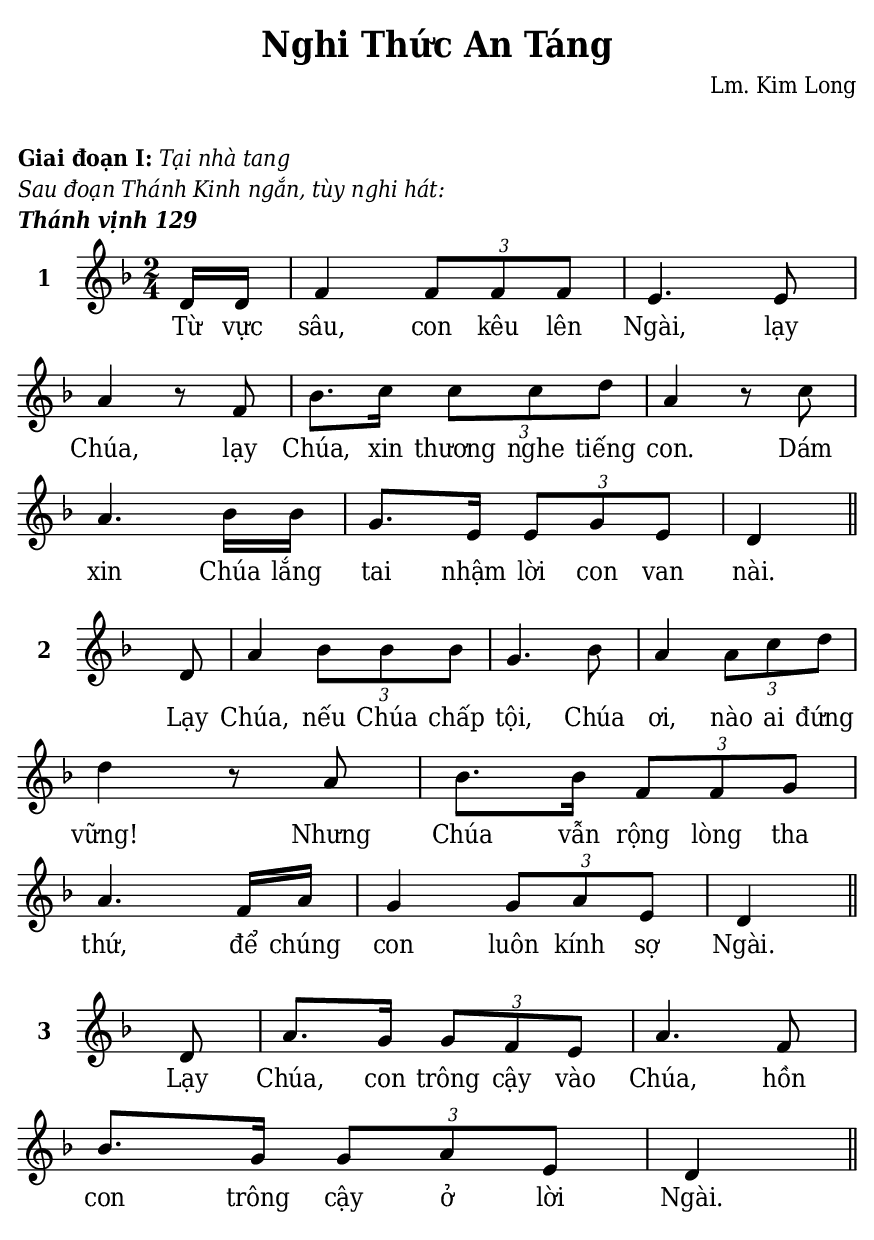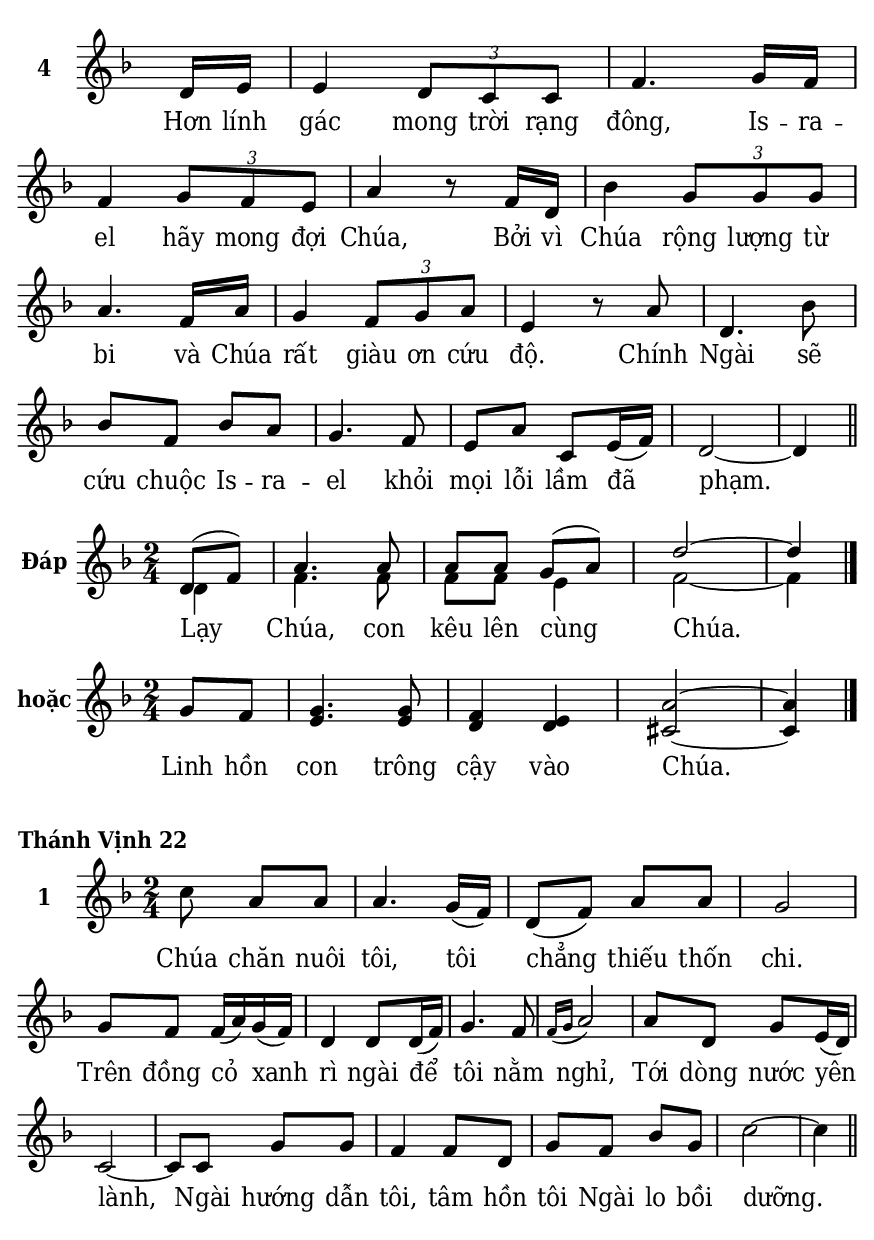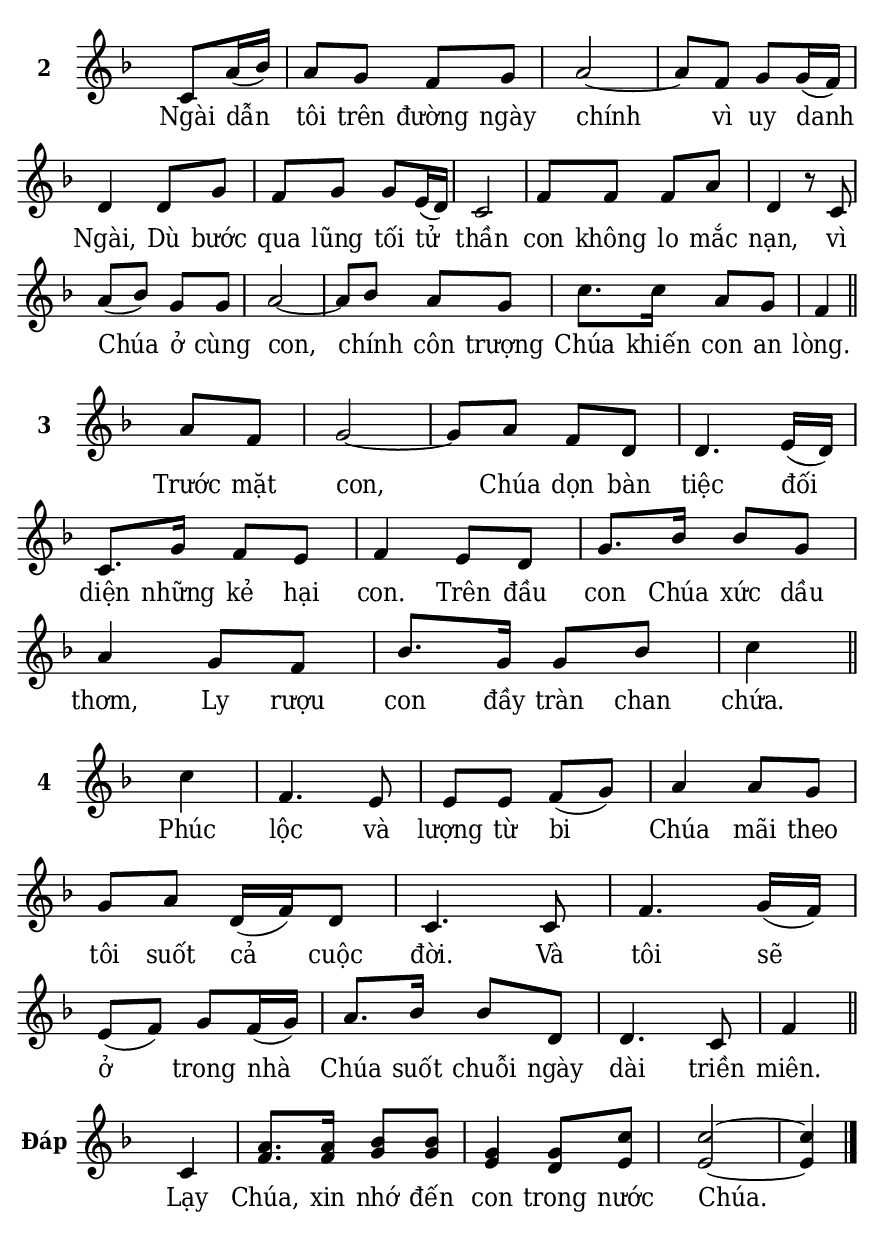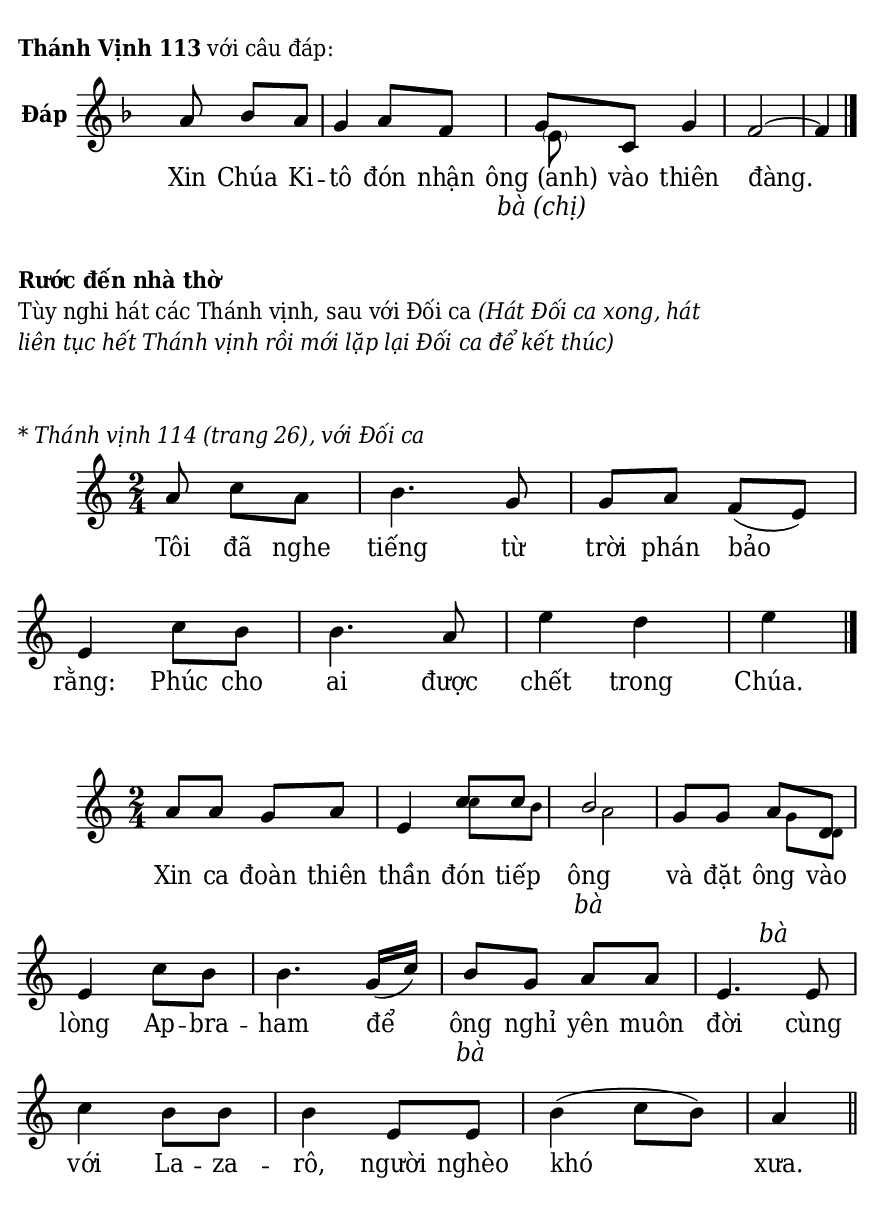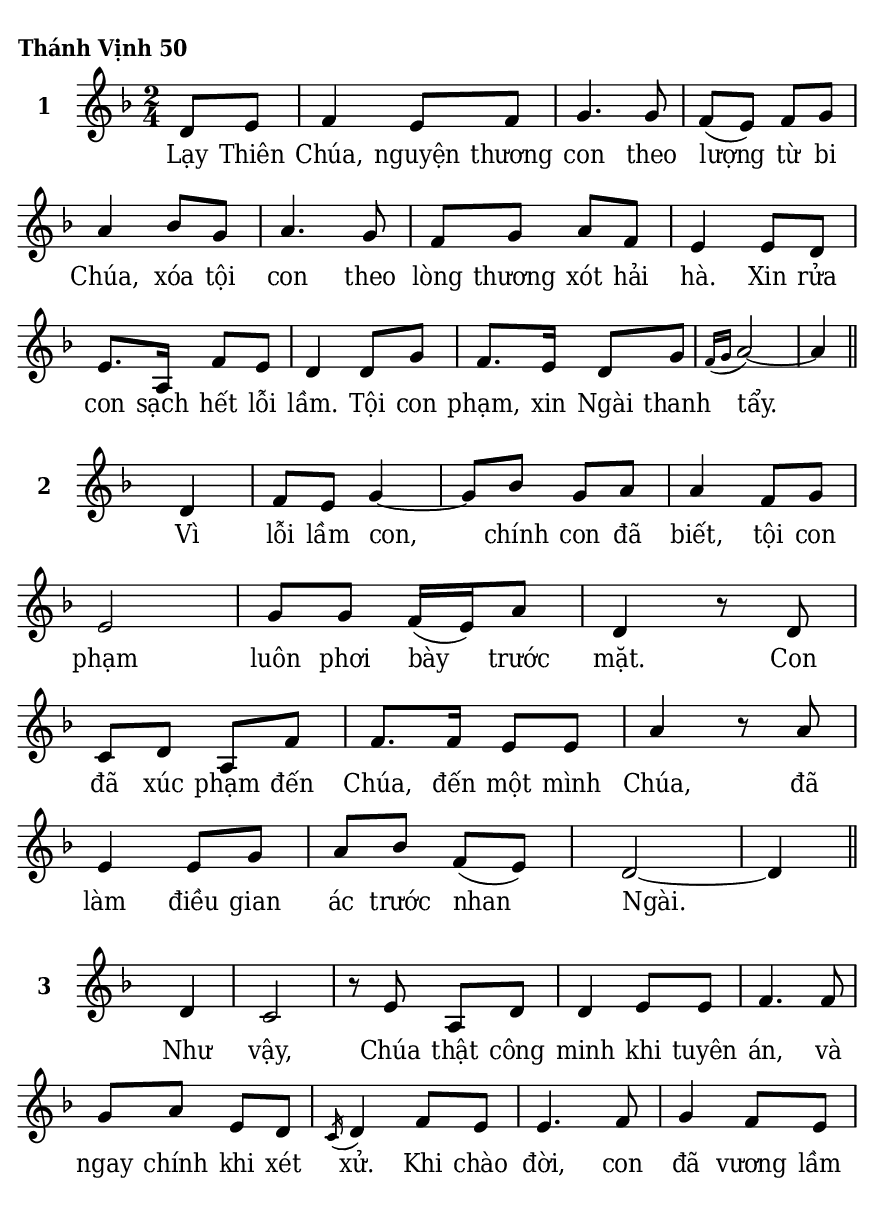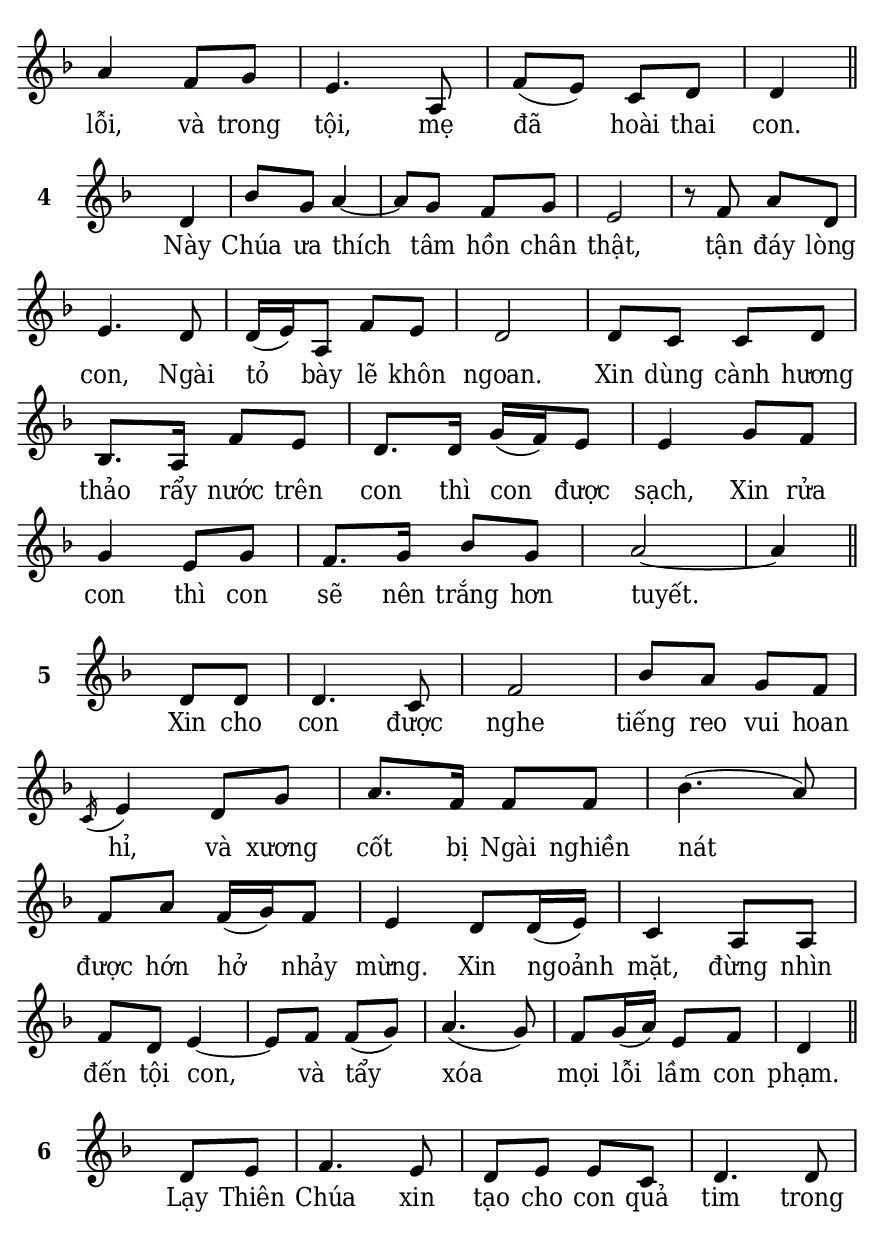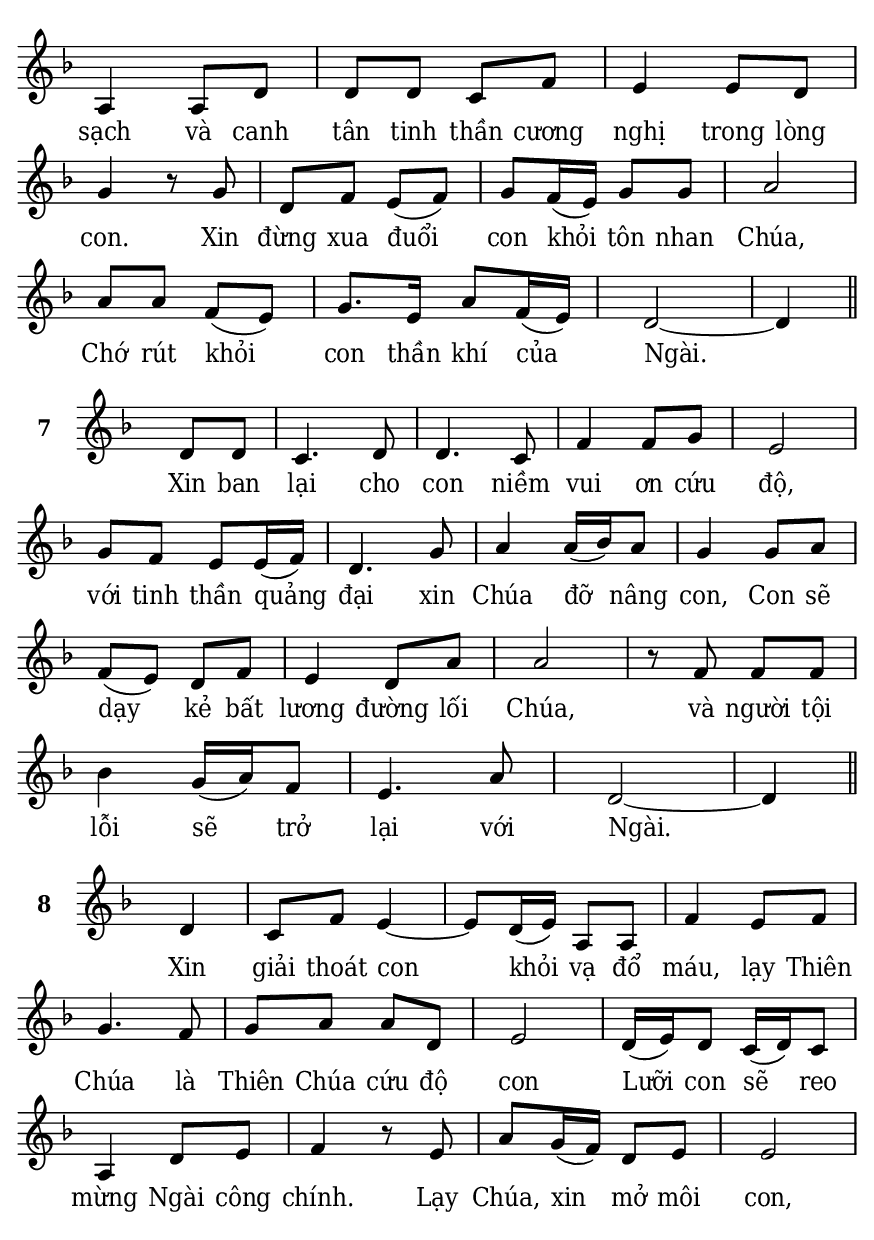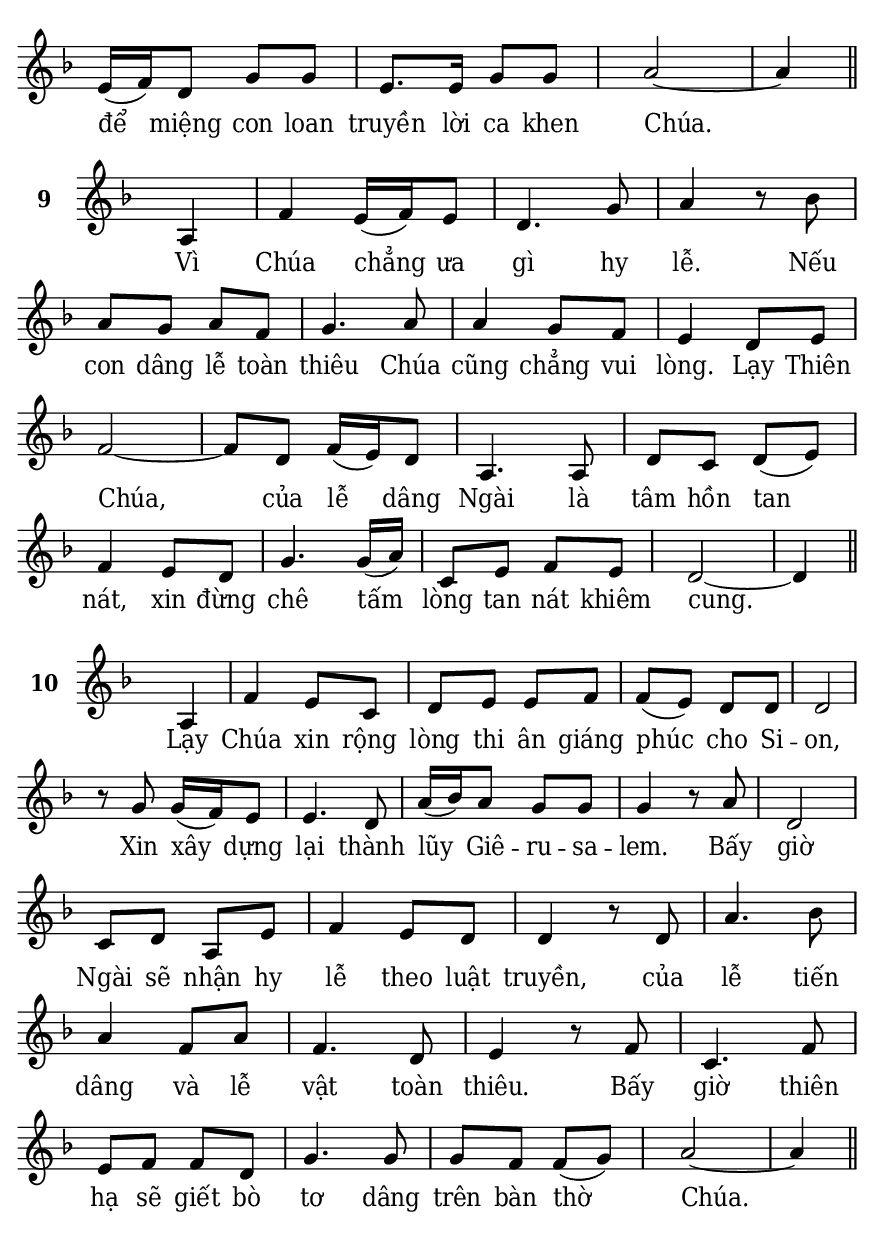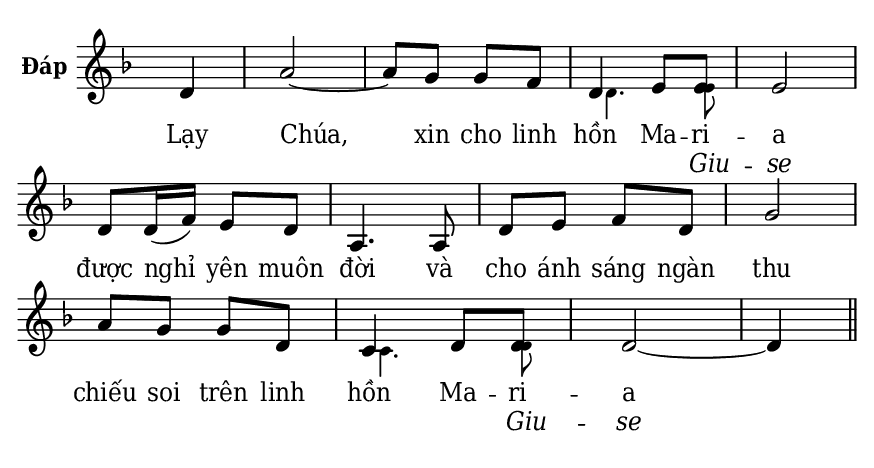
% Cài đặt chung
\version "2.22.1"
\include "english.ly"

\header {
  title = "Nghi Thức An Táng"
  composer = "Lm. Kim Long"
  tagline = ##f
}

% Nhạc
nhacMauMot = \relative c' {
  \key f \major
  \time 2/4
  \partial 8 d16 d |
  f4 \tuplet 3/2 { f8 f f } |
  e4. e8 |
  a4 r8 f |
  bf8. c16 \tuplet 3/2 { c8 c d } |
  a4 r8 c |
  a4. bf16 bf |
  g8. e16 \tuplet 3/2 { e8 g e } |
  d4 \bar "||"
}

nhacMauHai = \relative c' {
  \key f \major
  \time 2/4
  \partial 8 d8 |
  a'4 \tuplet 3/2 { bf8 bf bf } |
  g4. bf8 |
  a4 \tuplet 3/2 { a8 c d } |
  d4 r8 a |
  bf8. bf16 \tuplet 3/2 { f8 f g } |
  a4. f16 a |
  g4 \tuplet 3/2 { g8 a e } |
  d4 \bar "||"
}

nhacMauBa = \relative c' {
  \key f \major
  \time 2/4
  \partial 8 d8 |
  a'8. g16 \tuplet 3/2 { g8 f e } |
  a4. f8 |
  bf8. g16 \tuplet 3/2 { g8 a e } |
  d4 \bar "||"
}

nhacMauBon = \relative c' {
  \key f \major
  \time 2/4
  \partial 8 d16 e |
  e4 \tuplet 3/2 { d8 c c } |
  f4. g16 f |
  f4 \tuplet 3/2 { g8 f e } |
  a4 r8 f16 d |
  bf'4 \tuplet 3/2 { g8 g g } |
  a4. f16 a |
  g4 \tuplet 3/2 { f8 g a } |
  e4 r8 a |
  d,4. bf'8 |
  bf f bf a |
  g4. f8 |
  e a c, e16 (f) |
  d2 ~ |
  d4 \bar "||"
}

nhacMauNam = \relative c' {
  \key f \major
  \time 2/4
  \partial 4
  <<
    {
      \voiceOne
      d8 (f) |
      a4. a8 |
       a a g (a) |
       d2 ~ |
       d4 \bar "|."
    }
    \new Voice = "splitpart" {
      \voiceTwo
      \once \override NoteColumn.force-hshift = #1 d,4 |
      f4. f8 |
      f f
      \once \override NoteColumn.force-hshift = #1 e4 |
      f2 ~ |
      f4
    }
  >>
}

nhacMauSau = \relative c'' {
  \key f \major
  \time 2/4
  \partial 4 g8 f |
  <<
    {
      g4. g8 |
      f4 e |
      a2 ~ |
      a4 \bar "|."
    }
    {
      e4. e8 |
      d4 d |
      cs2 ~ |
      cs4
    }
  >>
}

nhacMauBay = \relative c'' {
  \key f \major
  \time 2/4
  \partial 4. c8 a a |
  a4. g16 (f) |
  d8 (f) a a |
  g2 |
  g8 f f16 (a) g (f) |
  d4 d8 d16 (f) |
  g4. f8 |
  \slashedGrace { f16 (g } a2) |
  a8 d, g e16 (d) |
  c2 ~ |
  c8 c g' g |
  f4 f8 d |
  g f bf g |
  c2 ~ |
  c4 \bar "||"
}

nhacMauTam = \relative c'' {
  \key f \major
  \time 2/4
  \partial 4 c,8 a'16 (bf) |
  a8 g f g |
  a2 ~ |
  a8 f g g16 (f) |
  d4 d8 g |
  f g g e16 (d) |
  c2 |
  f8 f f a |
  d,4 r8 c |
  a' (bf) g g |
  a2 ~ |
  a8 bf a g |
  c8. c16 a8 g |
  f4 \bar "||"
}

nhacMauChin = \relative c'' {
  \key f \major
  \time 2/4
  \partial 4 a8 f |
  g2 ~ |
  g8 a f d |
  d4. e16 (d) |
  c8. g'16 f8 e |
  f4 e8 d |
  g8. bf16 bf8 g |
  a4 g8 f |
  bf8. g16 g8 bf |
  c4 \bar "||"
}

nhacMauMuoi = \relative c'' {
  \key f \major
  \time 2/4
  \partial 4 c4 |
  f,4. e8 |
  e e f (g) |
  a4 a8 g |
  g a d,16 (f) d8 |
  c4. c8 |
  f4. g16 (f) |
  e8 (f) g f16 (g) |
  a8. bf16 bf8 d, |
  d4. c8 |
  f4 \bar "||"
}

nhacMauMuoiMot = \relative c' {
  \key f \major
  \time 2/4
  \partial 4 c4 |
  <<
    {
      a'8. a16 bf8 bf |
      g4 g8 c |
      c2 ~ |
      c4 \bar "|."
    }
    {
      f,8. f16 g8 g |
      e4 d8 e |
      e2 ~ |
      e4
    }
  >>
}

nhacMauMuoiHai = \relative c'' {
  \key f \major
  \time 2/4
  \partial 4. a8 bf a |
  g4 a8 f |
  <<
    {
      \voiceOne
      g8
    }
    \new Voice = "splitpart" {
      \voiceTwo
      \once \override NoteColumn.force-hshift = #1
      \parenthesize
      e
    }
  >>
  c8 g'4 |
  f2 ~ |
  f4 \bar "|."
}

nhacMauMuoiBa = \relative c'' {
  \key c \major
  \time 2/4
  \partial 4. a8 c a |
  b4. g8 |
  g a f (e) |
  e4 c'8 b |
  b4. a8 |
  e'4 d |
  e \bar "|."
}

nhacMauMuoiBon = \relative c'' {
  \key c \major
  \time 2/4
  a8 a g a |
  e4
  <<
    {
      \voiceOne
      c'8 c
      b2
    }
    \new Voice = "splitpart" {
      \voiceTwo
      \override NoteColumn.force-hshift = #1.2
      \tiny c8 b |
      a2
    }
  >>
  \oneVoice
  g8 g
  <<
    {
      \voiceOne
      a d,
    }
    \new Voice = "splitpart" {
      \voiceTwo
      \override NoteColumn.force-hshift = #1.2
      \tiny g d
    }
  >>
  \oneVoice
  e4 c'8 b |
  b4. g16 (c) |
  b8 g a a |
  e4. e8 |
  c'4 b8 b |
  b4 e,8 e |
  b'4 (c8 b) |
  a4 \bar "||"
}

nhacMauMuoiLam = \relative c' {
  \key f \major
  \time 2/4
  \partial 4 d8 e |
  f4 e8 f |
  g4. g8 |
  f (e) f g |
  a4 bf8 g |
  a4. g8 |
  f g a f |
  e4 e8 d |
  e8. a,16 f'8 e |
  d4 d8 g |
  f8. e16 d8 g |
  \slashedGrace { f16 (g } a2) ~ |
  a4 \bar "||"
}

nhacMauMuoiSau = \relative c' {
  \key f \major
  \time 2/4
  \partial 4 d4 |
  f8 e g4 ~ |
  g8 bf g a |
  a4 f8 g |
  e2 |
  g8 g f16 (e) a8 |
  d,4 r8 d |
  c d a f' |
  f8. f16 e8 e |
  a4 r8 a |
  e4 e8 g |
  a bf f (e) |
  d2 ~ |
  d4 \bar "||"
}

nhacMauMuoiBay = \relative c' {
  \key f \major
  \time 2/4
  \partial 4 d4 |
  c2 |
  r8 e a, d |
  d4 e8 e |
  f4. f8 |
  g a e d |
  \slashedGrace { c16 ( } d4) f8 e |
  e4. f8 |
  g4 f8 e |
  a4 f8 g |
  e4. a,8 |
  f' (e) c d |
  d4 \bar "||"
}

nhacMauMuoiTam = \relative c' {
  \key f \major
  \time 2/4
  \partial 4 d4 |
  bf'8 g a4 ~ |
  a8 g f g |
  e2 |
  r8 f a d, |
  e4. d8 |
  d16 (e) a,8 f' e |
  d2 |
  d8 c c d |
  bf8. a16 f'8 e |
  d8. d16 g (f) e8 |
  e4 g8 f |
  g4 e8 g |
  f8. g16 bf8 g |
  a2 ~ |
  a4 \bar "||"
}

nhacMauMuoiChin = \relative c' {
  \key f \major
  \time 2/4
  \partial 4 d8 d |
  d4. c8 |
  f2 |
  bf8 a g f |
  \slashedGrace { c16 ( } e4) d8 g |
  a8. f16 f8 f |
  bf4. (a8) |
  f a f16 (g) f8 |
  e4 d8 d16 (e) |
  c4 a8 a |
  f' d e4 ~ |
  e8 f f (g) |
  a4. (g8) |
  f g16 (a) e8 f |
  d4 \bar "||"
}

nhacMauHaiMuoi = \relative c' {
  \key f \major
  \time 2/4
  \partial 4 d8 e |
  f4. e8 |
  d e e c |
  d4. d8 |
  a4 a8 d |
  d d c f |
  e4 e8 d |
  g4 r8 g |
  d f e (f) |
  g f16 (e) g8 g |
  a2 |
  a8 a f (e) |
  g8. e16 a8 f16 (e) |
  d2 ~ |
  d4 \bar "||"
}

nhacMauHaiMuoiMot = \relative c' {
  \key f \major
  \time 2/4
  \partial 4 d8 d |
  c4. d8 |
  d4. c8 |
  f4 f8 g |
  e2 |
  g8 f e e16 (f) |
  d4. g8 |
  a4 a16 (bf) a8 |
  g4 g8 a |
  f (e) d f |
  e4 d8 a' |
  a2 |
  r8 f f f |
  bf4 g16 (a) f8 |
  e4. a8 |
  d,2 ~ |
  d4 \bar "||"
}

nhacMauHaiMuoiHai = \relative c' {
  \key f \major
  \time 2/4
  \partial 4 d4 |
  c8 f e4 ~ |
  e8 d16 (e) a,8 a |
  f'4 e8 f |
  g4. f8 |
  g a a d, |
  e2 |
  d16 (e) d8 c16 (d) c8 |
  a4 d8 e |
  f4 r8 e |
  a g16 (f) d8 e |
  e2 |
  e16 (f) d8 g g |
  e8. e16 g8 g |
  a2 ~ |
  a4 \bar "||"
}

nhacMauHaiMuoiBa = \relative c' {
  \key f \major
  \time 2/4
  \partial 4 a4 |
  f'4 e16 (f) e8 |
  d4. g8 |
  a4 r8 bf |
  a g a f |
  g4. a8 |
  a4 g8 f |
  e4 d8 e |
  f2 ~ |
  f8 d f16 (e) d8 |
  a4. a8 |
  d c d (e) |
  f4 e8 d |
  g4. g16 (a) |
  c,8 e f e |
  d2 ~ |
  d4 \bar "||"
}

nhacMauHaiMuoiBon = \relative c' {
  \key f \major
  \time 2/4
  \partial 4 a4 |
  f'4 e8 c |
  d e e f |
  f (e) d d |
  d2 |
  r8 g g16 (f) e8 |
  e4. d8 |
  a'16 (bf) a8 g g |
  g4 r8 a |
  d,2 |
  c8 d a e' |
  f4 e8 d |
  d4 r8 d |
  a'4. bf8 |
  a4 f8 a |
  f4. d8 |
  e4 r8 f |
  c4. f8 |
  e f f d |
  g4. g8 |
  g f f (g) |
  a2 ~ |
  a4 \bar "||"
}

nhacMauHaiMuoiLam = \relative c' {
  \key f \major
  \time 2/4
  \partial 4 d4 |
  a'2 ~ |
  a8 g g f |
  <<
    {
      \voiceOne
      d4 e8 e
    }
    \new Voice = "beBas" {
      \voiceTwo
      \override NoteColumn.force-hshift = #1
      \tiny d4. e8
    }
  >>
  \oneVoice
  e2 |
  d8 d16 (f) e8 d |
  a4. a8 |
  d e f d |
  g2 |
  a8 g g d |
  <<
    {
      \voiceOne
      c4 d8 d
    }
    \new Voice = "beBas" {
      \voiceTwo
      \override NoteColumn.force-hshift = #1
      \tiny c4. d8
    }
  >>
  \oneVoice
  d2 ~ |
  d4 \bar "||"
}

% Lời
loiMauMot = \lyricmode {
  Từ vực sâu, con kêu lên Ngài, lạy Chúa,
  lạy Chúa, xin thương nghe tiếng con.
  Dám xin Chúa lắng tai nhậm lời con van nài.
}

loiMauHai = \lyricmode {
  Lạy Chúa, nếu Chúa chấp tội, Chúa ơi,
  nào ai đứng vững!
  Nhưng Chúa vẫn rộng lòng tha thứ,
  để chúng con luôn kính sợ Ngài.
}

loiMauBa = \lyricmode {
  Lạy Chúa, con trông cậy vào Chúa,
  hồn con trông cậy ở lời Ngài.
  Hồn con mong đợi Chúa hơn lính gác mong trời rạng đông.
}

loiMauBon = \lyricmode {
  Hơn lính gác mong trời rạng đông,
  Is -- ra -- el hãy mong đợi Chúa,
  Bởi vì Chúa rộng lượng từ bi
  và Chúa rất giàu ơn cứu độ.
  Chính Ngài sẽ cứu chuộc Is -- ra -- el
  khỏi mọi lỗi lầm đã phạm.
}

loiMauNam = \lyricmode {
  Lạy Chúa, con kêu lên cùng Chúa.
}

loiMauSau = \lyricmode {
  Linh hồn con trông cậy vào Chúa.
}

loiMauBay = \lyricmode {
  Chúa chăn nuôi tôi, tôi chẳng thiếu thốn chi.
  Trên đồng cỏ xanh rì ngài để tôi nằm nghỉ,
  Tới dòng nước yên lành,
  Ngài hướng dẫn tôi, tâm hồn tôi Ngài lo bồi dưỡng.
}

loiMauTam = \lyricmode {
  Ngài dẫn tôi trên đường ngày chính vì uy danh Ngài,
  Dù bước qua lũng tối tử thần
  con không lo mắc nạn,
  vì Chúa ở cùng con,
  chính côn trượng Chúa khiến con an lòng.
}

loiMauChin = \lyricmode {
  Trước mặt con, Chúa dọn bàn tiệc đối diện những kẻ hại con.
  Trên đầu con Chúa xức dầu thơm,
  Ly rượu con đầy tràn chan chứa.
}

loiMauMuoi = \lyricmode {
  Phúc lộc và lượng từ bi Chúa mãi theo tôi suốt cả cuộc đời.
  Và tôi sẽ ở trong nhà Chúa suốt chuỗi ngày dài triền miên.
}

loiMauMuoiMot = \lyricmode {
  Lạy Chúa, xin nhớ đến con trong nước Chúa.
}

loiMauMuoiHai = \lyricmode {
  Xin Chúa Ki -- tô đón nhận
  <<
  { "ông (anh)" }
  \new Lyrics {
	  \set associatedVoice = "beSop"
	  \override Lyrics.LyricText.font-shape = #'italic
	  "bà (chị)"
	}
  >>
  vào thiên đàng.
}

loiMauMuoiBa = \lyricmode {
  Tôi đã nghe tiếng từ trời phán bảo rằng:
  Phúc cho ai được chết trong Chúa.
}

loiMauMuoiBon = \lyricmode {
  Xin ca đoàn thiên thần đón tiếp
  <<
  { ông }
  \new Lyrics {
	  \set associatedVoice = "beSop"
	  \override Lyrics.LyricText.font-shape = #'italic
	  bà
	}
  >>
  và đặt
  <<
  { ông }
  \new Lyrics {
	  \set associatedVoice = "beSop"
	  \override Lyrics.LyricText.font-shape = #'italic
	  bà
	}
  >>
  vào lòng Ap -- bra -- ham để
  <<
  { ông }
  \new Lyrics {
	  \set associatedVoice = "beSop"
	  \override Lyrics.LyricText.font-shape = #'italic
	  bà
	}
  >>
  nghỉ yên muôn đời cùng với La -- za -- rô,
  người nghèo khó xưa.
}

loiMauMuoiLam = \lyricmode {
  Lạy Thiên Chúa, nguyện thương con theo lượng từ bi Chúa,
  xóa tội con theo lòng thương xót hải hà.
  Xin rửa con sạch hết lỗi lầm.
  Tội con phạm, xin Ngài thanh tẩy.
}

loiMauMuoiSau = \lyricmode {
  Vì lỗi lầm con, chính con đã biết,
  tội con phạm luôn phơi bày trước mặt.
  Con đã xúc phạm đến Chúa, đến một mình Chúa,
  đã làm điều gian ác trước nhan Ngài.
}

loiMauMuoiBay = \lyricmode {
  Như vậy, Chúa thật công minh khi tuyên án,
  và ngay chính khi xét xử.
  Khi chào đời, con đã vương lầm lỗi,
  và trong tội, mẹ đã hoài thai con.
}

loiMauMuoiTam = \lyricmode {
  Này Chúa ưa thích tâm hồn chân thật, tận đáy lòng con,
  Ngài tỏ bày lẽ khôn ngoan.
  Xin dùng cành hương thảo rẩy nước trên con thì con được sạch,
  Xin rửa con thì con sẽ nên trắng hơn tuyết.
}

loiMauMuoiChin = \lyricmode {
  Xin cho con được nghe tiếng reo vui hoan hỉ,
  và xương cốt bị Ngài nghiền nát được hớn hở nhảy mừng.
  Xin ngoảnh mặt, đừng nhìn đến tội con,
  và tẩy xóa mọi lỗi lầm con phạm.
}

loiMauHaiMuoi = \lyricmode {
  Lạy Thiên Chúa xin tạo cho con quả tim trong sạch
  và canh tân tinh thần cương nghị trong lòng con.
  Xin đừng xua đuổi con khỏi tôn nhan Chúa,
  Chớ rút khỏi con thần khí của Ngài.
}

loiMauHaiMuoiMot = \lyricmode {
  Xin ban lại cho con niềm vui ơn cứu độ,
  với tinh thần quảng đại xin Chúa đỡ nâng con,
  Con sẽ dạy kẻ bất lương đường lối Chúa,
  và người tội lỗi sẽ trở lại với Ngài.
}

loiMauHaiMuoiHai = \lyricmode {
  Xin giải thoát con khỏi vạ đổ máu,
  lạy Thiên Chúa là Thiên Chúa cứu độ con
  Lưỡi con sẽ reo mừng Ngài công chính.
  Lạy Chúa, xin mở môi con,
  để miệng con loan truyền lời ca khen Chúa.
}

loiMauHaiMuoiBa = \lyricmode {
  Vì Chúa chẳng ưa gì hy lễ.
  Nếu con dâng lễ toàn thiêu Chúa cũng chẳng vui lòng.
  Lạy Thiên Chúa, của lễ dâng Ngài là tâm hồn tan nát,
  xin đừng chê tấm lòng tan nát khiêm cung.
}

loiMauHaiMuoiBon = \lyricmode {
  Lạy Chúa xin rộng lòng thi ân giáng phúc cho Si -- on,
  Xin xây dựng lại thành lũy Giê -- ru -- sa -- lem.
  Bấy giờ Ngài sẽ nhận hy lễ theo luật truyền,
  của lễ tiến dâng và lễ vật toàn thiêu.
  Bấy giờ thiên hạ sẽ giết bò tơ dâng trên bàn thờ Chúa.
}

loiMauHaiMuoiLam = \lyricmode {
  Lạy Chúa, xin cho linh
  <<
  { hồn Ma -- ri -- a }
  \new Lyrics {
	  \set associatedVoice = "beBas"
	  \override Lyrics.LyricText.font-shape = #'italic
	  _ _ Giu -- se
	}
  >>
  được nghỉ yên muôn đời
  và cho ánh sáng ngàn thu chiếu soi trên linh
  <<
  { hồn Ma -- ri -- a }
  \new Lyrics {
	  \set associatedVoice = "beBas"
	  \override Lyrics.LyricText.font-shape = #'italic
	  _ _ Giu -- se
	}
  >>
}

% Dàn trang
\paper {
  #(set-paper-size "a5")
  top-margin = 3\mm
  bottom-margin = 3\mm
  left-margin = 3\mm
  right-margin = 3\mm
  indent = #0
  #(define fonts
	 (make-pango-font-tree "Deja Vu Serif Condensed"
	 		       "Deja Vu Serif Condensed"
			       "Deja Vu Serif Condensed"
			       (/ 20 20)))
  print-page-number = ##f
}

\markup {
  \vspace #2
  \column {
    \left-align {
      \line {
        \bold "Giai đoạn I:" \normal-text \italic "Tại nhà tang"
      }
      \line {
        \italic "Sau đoạn Thánh Kinh ngắn, tùy nghi hát:"
      }
      \line {
        \bold \italic "Thánh vịnh 129"
      }
    }
  }
}

\score {
  <<
    \new Staff \with {
      instrumentName = \markup { \bold "1" }} <<
        \clef treble
        \new Voice = beSop {
          \nhacMauMot
        }
      \new Lyrics \lyricsto beSop \loiMauMot
    >>
  >>
  \layout {
    indent = 10
    \override Lyrics.LyricSpace.minimum-distance = #1
    \override Score.BarNumber.break-visibility = ##(#f #f #f)
    \override Score.SpacingSpanner.uniform-stretching = ##t
    ragged-last = ##f
  }
}

\score {
  <<
    \new Staff \with {
      instrumentName = \markup { \bold "2" }} <<
        \clef treble
        \new Voice = beSop {
          \nhacMauHai
        }
      \new Lyrics \lyricsto beSop \loiMauHai
    >>
  >>
  \layout {
    indent = 10
    \override Staff.TimeSignature.transparent = ##t
    \override Lyrics.LyricSpace.minimum-distance = #1
    \override Score.BarNumber.break-visibility = ##(#f #f #f)
    \override Score.SpacingSpanner.uniform-stretching = ##t
    \override LyricHyphen.minimum-distance = #1.5
    ragged-last = ##f
  }
}

\score {
  <<
    \new Staff \with {
      instrumentName = \markup { \bold "3" }} <<
        \clef treble
        \new Voice = beSop {
          \nhacMauBa
        }
      \new Lyrics \lyricsto beSop \loiMauBa
    >>
  >>
  \layout {
    indent = 10
    \override Staff.TimeSignature.transparent = ##t
    \override Lyrics.LyricSpace.minimum-distance = #1
    \override Score.BarNumber.break-visibility = ##(#f #f #f)
    \override Score.SpacingSpanner.uniform-stretching = ##t
    ragged-last = ##f
  }
}

\score {
  <<
    \new Staff \with {
      instrumentName = \markup { \bold "4" }} <<
        \clef treble
        \new Voice = beSop {
          \nhacMauBon
        }
      \new Lyrics \lyricsto beSop \loiMauBon
    >>
  >>
  \layout {
    indent = 10
    \override Staff.TimeSignature.transparent = ##t
    \override Lyrics.LyricSpace.minimum-distance = #1
    \override LyricHyphen.minimum-distance = #1
    \override Score.BarNumber.break-visibility = ##(#f #f #f)
    \override Score.SpacingSpanner.uniform-stretching = ##t
    ragged-last = ##f
  }
}

\score {
  <<
    \new Staff \with {
      instrumentName = \markup { \bold "Đáp" }} <<
        \clef treble
        \new Voice = beSop {
          \nhacMauNam
        }
      \new Lyrics \lyricsto beSop \loiMauNam
    >>
  >>
  \layout {
    indent = 10
    \override Lyrics.LyricSpace.minimum-distance = #1
    \override Score.BarNumber.break-visibility = ##(#f #f #f)
    \override Score.SpacingSpanner.uniform-stretching = ##t
    ragged-last = ##f
  }
}

\score {
  <<
    \new Staff \with {
      instrumentName = \markup { \bold "hoặc" }} <<
        \clef treble
        \new Voice = beSop {
          \nhacMauSau
        }
      \new Lyrics \lyricsto beSop \loiMauSau
    >>
  >>
  \layout {
    indent = 10
    \override Lyrics.LyricSpace.minimum-distance = #1
    \override Score.BarNumber.break-visibility = ##(#f #f #f)
    \override Score.SpacingSpanner.uniform-stretching = ##t
    ragged-last = ##f
  }
}

\markup {
  \vspace #2
  \bold "Thánh Vịnh 22"
}

\score {
  <<
    \new Staff \with {
      instrumentName = \markup { \bold "1" }} <<
        \clef treble
        \new Voice = beSop {
          \nhacMauBay
        }
      \new Lyrics \lyricsto beSop \loiMauBay
    >>
  >>
  \layout {
    indent = 10
    \override Lyrics.LyricSpace.minimum-distance = #1
    \override Score.BarNumber.break-visibility = ##(#f #f #f)
    \override Score.SpacingSpanner.uniform-stretching = ##t
    ragged-last = ##f
  }
}

\score {
  <<
    \new Staff \with {
      instrumentName = \markup { \bold "2" }} <<
        \clef treble
        \new Voice = beSop {
          \nhacMauTam
        }
      \new Lyrics \lyricsto beSop \loiMauTam
    >>
  >>
  \layout {
    indent = 10
    \override Staff.TimeSignature.transparent = ##t
    \override Lyrics.LyricSpace.minimum-distance = #1
    \override Score.BarNumber.break-visibility = ##(#f #f #f)
    \override Score.SpacingSpanner.uniform-stretching = ##t
    ragged-last = ##f
  }
}

\score {
  <<
    \new Staff \with {
      instrumentName = \markup { \bold "3" }} <<
        \clef treble
        \new Voice = beSop {
          \nhacMauChin
        }
      \new Lyrics \lyricsto beSop \loiMauChin
    >>
  >>
  \layout {
    indent = 10
    \override Staff.TimeSignature.transparent = ##t
    \override Lyrics.LyricSpace.minimum-distance = #1
    \override Score.BarNumber.break-visibility = ##(#f #f #f)
    \override Score.SpacingSpanner.uniform-stretching = ##t
    ragged-last = ##f
  }
}

\score {
  <<
    \new Staff \with {
      instrumentName = \markup { \bold "4" }} <<
        \clef treble
        \new Voice = beSop {
          \nhacMauMuoi
        }
      \new Lyrics \lyricsto beSop \loiMauMuoi
    >>
  >>
  \layout {
    indent = 10
    \override Staff.TimeSignature.transparent = ##t
    \override Lyrics.LyricSpace.minimum-distance = #1
    \override Score.BarNumber.break-visibility = ##(#f #f #f)
    \override Score.SpacingSpanner.uniform-stretching = ##t
    ragged-last = ##f
  }
}

\score {
  <<
    \new Staff \with {
      instrumentName = \markup { \bold "Đáp" }} <<
        \clef treble
        \new Voice = beSop {
          \nhacMauMuoiMot
        }
      \new Lyrics \lyricsto beSop \loiMauMuoiMot
    >>
  >>
  \layout {
    indent = 10
    \override Staff.TimeSignature.transparent = ##t
    \override Lyrics.LyricSpace.minimum-distance = #1
    \override Score.BarNumber.break-visibility = ##(#f #f #f)
    \override Score.SpacingSpanner.uniform-stretching = ##t
    ragged-last = ##f
  }
}

\markup {
  \vspace #2
  \bold "Thánh Vịnh 113" \normal-text "với câu đáp:"
}

\score {
  <<
    \new Staff \with {
      instrumentName = \markup { \bold "Đáp" }} <<
        \clef treble
        \new Voice = beSop {
          \nhacMauMuoiHai
        }
      \new Lyrics \lyricsto beSop \loiMauMuoiHai
    >>
  >>
  \layout {
    indent = 10
    \override Staff.TimeSignature.transparent = ##t
    \override Lyrics.LyricSpace.minimum-distance = #1
    \override Score.BarNumber.break-visibility = ##(#f #f #f)
    \override Score.SpacingSpanner.uniform-stretching = ##t
    ragged-last = ##f
  }
}

\markup {
  \vspace #2
  \column {
    \left-align {
      \line {
        \bold "Rước đến nhà thờ"
      }
      \line {
        "Tùy nghi hát các Thánh vịnh, sau với Đối ca"
        \italic "(Hát Đối ca xong, hát"
      }
      \line {
        \italic "liên tục hết Thánh vịnh rồi mới lặp lại Đối ca để kết thúc)"
      }
      \vspace #2
      \line {
        \italic "* Thánh vịnh 114 (trang 26), với Đối ca"
      }
    }
  }
}

\score {
  <<
    \new Staff <<
        \clef treble
        \new Voice = beSop {
          \nhacMauMuoiBa
        }
      \new Lyrics \lyricsto beSop \loiMauMuoiBa
    >>
  >>
  \layout {
    indent = 10
    \override Lyrics.LyricSpace.minimum-distance = #1
    \override Score.BarNumber.break-visibility = ##(#f #f #f)
    \override Score.SpacingSpanner.uniform-stretching = ##t
    ragged-last = ##f
  }
}

\score {
  <<
    \new Staff <<
        \clef treble
        \new Voice = beSop {
          \nhacMauMuoiBon
        }
      \new Lyrics \lyricsto beSop \loiMauMuoiBon
    >>
  >>
  \layout {
    indent = 10
    \override Lyrics.LyricSpace.minimum-distance = #1
    \override Score.BarNumber.break-visibility = ##(#f #f #f)
    \override Score.SpacingSpanner.uniform-stretching = ##t
    ragged-last = ##f
  }
}

\markup {
  \vspace #2
  \bold "Thánh Vịnh 50"
}

\score {
  <<
    \new Staff \with {
      instrumentName = \markup { \bold "1" }} <<
        \clef treble
        \new Voice = beSop {
          \nhacMauMuoiLam
        }
      \new Lyrics \lyricsto beSop \loiMauMuoiLam
    >>
  >>
  \layout {
    indent = 10
    \override Lyrics.LyricSpace.minimum-distance = #1
    \override Score.BarNumber.break-visibility = ##(#f #f #f)
    \override Score.SpacingSpanner.uniform-stretching = ##t
    ragged-last = ##f
  }
}

\score {
  <<
    \new Staff \with {
      instrumentName = \markup { \bold "2" }} <<
        \clef treble
        \new Voice = beSop {
          \nhacMauMuoiSau
        }
      \new Lyrics \lyricsto beSop \loiMauMuoiSau
    >>
  >>
  \layout {
    indent = 10
    \override Staff.TimeSignature.transparent = ##t
    \override Lyrics.LyricSpace.minimum-distance = #1
    \override Score.BarNumber.break-visibility = ##(#f #f #f)
    \override Score.SpacingSpanner.uniform-stretching = ##t
    ragged-last = ##f
  }
}

\score {
  <<
    \new Staff \with {
      instrumentName = \markup { \bold "3" }} <<
        \clef treble
        \new Voice = beSop {
          \nhacMauMuoiBay
        }
      \new Lyrics \lyricsto beSop \loiMauMuoiBay
    >>
  >>
  \layout {
    indent = 10
    \override Staff.TimeSignature.transparent = ##t
    \override Lyrics.LyricSpace.minimum-distance = #1
    \override Score.BarNumber.break-visibility = ##(#f #f #f)
    \override Score.SpacingSpanner.uniform-stretching = ##t
    ragged-last = ##f
  }
}

\score {
  <<
    \new Staff \with {
      instrumentName = \markup { \bold "4" }} <<
        \clef treble
        \new Voice = beSop {
          \nhacMauMuoiTam
        }
      \new Lyrics \lyricsto beSop \loiMauMuoiTam
    >>
  >>
  \layout {
    indent = 10
    \override Staff.TimeSignature.transparent = ##t
    \override Lyrics.LyricSpace.minimum-distance = #1
    \override Score.BarNumber.break-visibility = ##(#f #f #f)
    \override Score.SpacingSpanner.uniform-stretching = ##t
    ragged-last = ##f
  }
}

\score {
  <<
    \new Staff \with {
      instrumentName = \markup { \bold "5" }} <<
        \clef treble
        \new Voice = beSop {
          \nhacMauMuoiChin
        }
      \new Lyrics \lyricsto beSop \loiMauMuoiChin
    >>
  >>
  \layout {
    indent = 10
    \override Staff.TimeSignature.transparent = ##t
    \override Lyrics.LyricSpace.minimum-distance = #1.2
    \override Score.BarNumber.break-visibility = ##(#f #f #f)
    \override Score.SpacingSpanner.uniform-stretching = ##t
    ragged-last = ##f
  }
}

\score {
  <<
    \new Staff \with {
      instrumentName = \markup { \bold "6" }} <<
        \clef treble
        \new Voice = beSop {
          \nhacMauHaiMuoi
        }
      \new Lyrics \lyricsto beSop \loiMauHaiMuoi
    >>
  >>
  \layout {
    indent = 10
    \override Staff.TimeSignature.transparent = ##t
    \override Lyrics.LyricSpace.minimum-distance = #1
    \override Score.BarNumber.break-visibility = ##(#f #f #f)
    \override Score.SpacingSpanner.uniform-stretching = ##t
    ragged-last = ##f
  }
}

\score {
  <<
    \new Staff \with {
      instrumentName = \markup { \bold "7" }} <<
        \clef treble
        \new Voice = beSop {
          \nhacMauHaiMuoiMot
        }
      \new Lyrics \lyricsto beSop \loiMauHaiMuoiMot
    >>
  >>
  \layout {
    indent = 10
    \override Staff.TimeSignature.transparent = ##t
    \override Lyrics.LyricSpace.minimum-distance = #1
    \override Score.BarNumber.break-visibility = ##(#f #f #f)
    \override Score.SpacingSpanner.uniform-stretching = ##t
    ragged-last = ##f
  }
}

\score {
  <<
    \new Staff \with {
      instrumentName = \markup { \bold "8" }} <<
        \clef treble
        \new Voice = beSop {
          \nhacMauHaiMuoiHai
        }
      \new Lyrics \lyricsto beSop \loiMauHaiMuoiHai
    >>
  >>
  \layout {
    indent = 10
    \override Staff.TimeSignature.transparent = ##t
    \override Lyrics.LyricSpace.minimum-distance = #1
    \override Score.BarNumber.break-visibility = ##(#f #f #f)
    \override Score.SpacingSpanner.uniform-stretching = ##t
    ragged-last = ##f
  }
}

\score {
  <<
    \new Staff \with {
      instrumentName = \markup { \bold "9" }} <<
        \clef treble
        \new Voice = beSop {
          \nhacMauHaiMuoiBa
        }
      \new Lyrics \lyricsto beSop \loiMauHaiMuoiBa
    >>
  >>
  \layout {
    indent = 10
    \override Staff.TimeSignature.transparent = ##t
    \override Lyrics.LyricSpace.minimum-distance = #1
    \override Score.BarNumber.break-visibility = ##(#f #f #f)
    \override Score.SpacingSpanner.uniform-stretching = ##t
    ragged-last = ##f
  }
}

\score {
  <<
    \new Staff \with {
      instrumentName = \markup { \bold "10" }} <<
        \clef treble
        \new Voice = beSop {
          \nhacMauHaiMuoiBon
        }
      \new Lyrics \lyricsto beSop \loiMauHaiMuoiBon
    >>
  >>
  \layout {
    indent = 10
    \override Staff.TimeSignature.transparent = ##t
    \override Lyrics.LyricSpace.minimum-distance = #1.2
    \override LyricHyphen.minimum-distance = #2
    \override Score.BarNumber.break-visibility = ##(#f #f #f)
    \override Score.SpacingSpanner.uniform-stretching = ##t
    ragged-last = ##f
  }
}

\score {
  <<
    \new Staff \with {
      instrumentName = \markup { \bold "Đáp" }} <<
        \clef treble
        \new Voice = beSop {
          \nhacMauHaiMuoiLam
        }
      \new Lyrics \lyricsto beSop \loiMauHaiMuoiLam
    >>
  >>
  \layout {
    indent = 10
    \override Staff.TimeSignature.transparent = ##t
    \override Lyrics.LyricSpace.minimum-distance = #1
    \override Score.BarNumber.break-visibility = ##(#f #f #f)
    \override Score.SpacingSpanner.uniform-stretching = ##t
    ragged-last = ##f
  }
}
